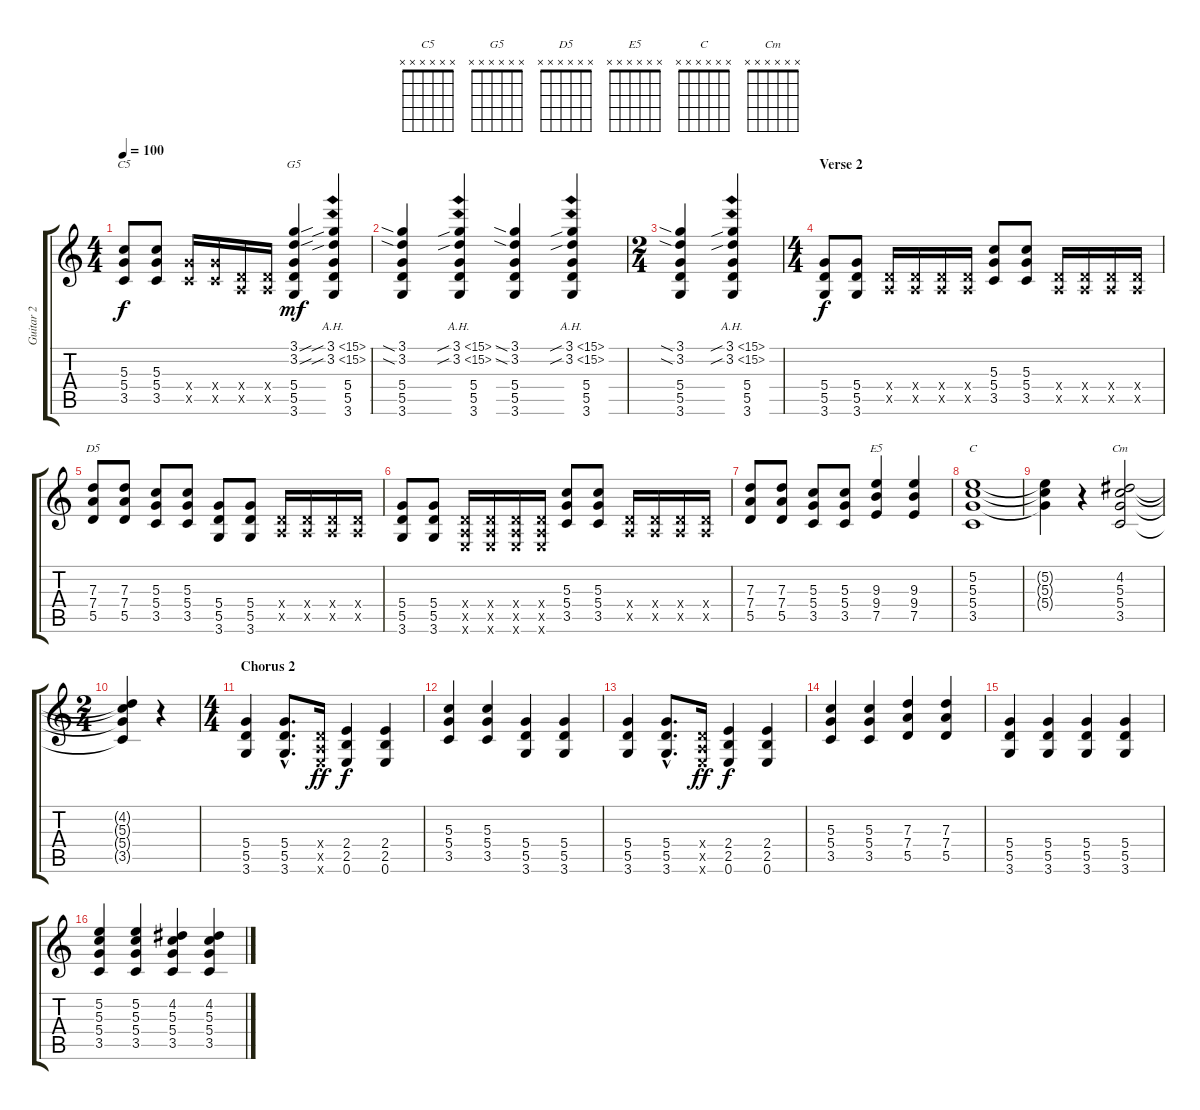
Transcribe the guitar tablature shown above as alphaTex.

\track ("Guitar 2" "Guitar 2") {instrument distortionguitar}
\staff {score tabs}
\tuning (E4 B3 G3 D3 A2 E2) {hide}
\chord ("C5" x x x x x x)
\chord ("G5" x x x x x x)
\chord ("D5" x x x x x x)
\chord ("E5" x x x x x x)
\chord ("C" x x x x x x)
\chord ("Cm" x x x x x x)
\ts (4 4)
\tempo 100
\clef g2
\ks c
(5.3 5.4 3.5).8{ch "C5" dy f} (5.3 5.4 3.5).8 (5.4{x} 3.5{x}).16 (5.4{x} 3.5{x}).16 (0.4{x} 0.5{x}).16 (0.4{x} 0.5{x}).16{volume 13} (3.1{sou} 3.2{sou} 5.4 5.5 3.6).4{ch "G5" dy mf} (3.1{ah 12 sib} 3.2{ah 12 sib} 5.4 5.5 3.6).4 |
(3.1{sia} 3.2{sia} 5.4 5.5 3.6).4 (3.1{ah 12 sib} 3.2{ah 12 sib} 5.4 5.5 3.6).4 (3.1{sia} 3.2{sia} 5.4 5.5 3.6).4 (3.1{ah 12 sib} 3.2{ah 12 sib} 5.4 5.5 3.6).4 |
\ts (2 4)
(3.1{sia} 3.2{sia} 5.4 5.5 3.6).4 (3.1{ah 12 sib} 3.2{ah 12 sib} 5.4 5.5 3.6).4 |
\ts (4 4)
\section ("" "Verse 2")
(5.4 5.5 3.6).8{dy f volume 9 instrument electricguitarclean} (5.4 5.5 3.6).8 (0.4{x} 0.5{x}).16 (0.4{x} 0.5{x}).16 (0.4{x} 0.5{x}).16 (0.4{x} 0.5{x}).16 (5.3 5.4 3.5).8 (5.3 5.4 3.5).8 (0.4{x} 0.5{x}).16 (0.4{x} 0.5{x}).16 (0.4{x} 0.5{x}).16 (0.4{x} 0.5{x}).16 |
(7.3 7.4 5.5).8{ch "D5"} (7.3 7.4 5.5).8 (5.3 5.4 3.5).8 (5.3 5.4 3.5).8 (5.4 5.5 3.6).8 (5.4 5.5 3.6).8 (0.4{x} 0.5{x}).16 (0.4{x} 0.5{x}).16 (0.4{x} 0.5{x}).16 (0.4{x} 0.5{x}).16 |
(5.4 5.5 3.6).8 (5.4 5.5 3.6).8 (0.4{x} 0.5{x} 0.6{x}).16 (0.4{x} 0.5{x} 0.6{x}).16 (0.4{x} 0.5{x} 0.6{x}).16 (0.4{x} 0.5{x} 0.6{x}).16 (5.3 5.4 3.5).8 (5.3 5.4 3.5).8 (0.4{x} 0.5{x}).16 (0.4{x} 0.5{x}).16 (0.4{x} 0.5{x}).16 (0.4{x} 0.5{x}).16 |
(7.3 7.4 5.5).8 (7.3 7.4 5.5).8 (5.3 5.4 3.5).8 (5.3 5.4 3.5).8 (9.3 9.4 7.5).4{ch "E5" volume 13 instrument distortionguitar} (9.3 9.4 7.5).4 |
(5.2 5.3 5.4 3.5).1{ch "C" volume 3} |
(5.2{t} 5.3{t} 5.4{t}).4 r.4{volume 13} (4.2 5.3 5.4 3.5).2{ch "Cm"} |
\ts (2 4)
(4.2{t} 5.3{t} 5.4{t} 3.5{t}).4 r.4 |
\ts (4 4)
\section ("" "Chorus 2")
(5.4 5.5 3.6).4 (5.4{hac} 5.5{hac} 3.6{hac}).8{d} (0.4{x} 0.5{x} 0.6{x}).16{dy ff} (2.4 2.5 0.6).4{dy f} (2.4 2.5 0.6).4 |
(5.3 5.4 3.5).4 (5.3 5.4 3.5).4 (5.4 5.5 3.6).4 (5.4 5.5 3.6).4 |
(5.4 5.5 3.6).4 (5.4{hac} 5.5{hac} 3.6{hac}).8{d} (0.4{x} 0.5{x} 0.6{x}).16{dy ff} (2.4 2.5 0.6).4{dy f} (2.4 2.5 0.6).4 |
(5.3 5.4 3.5).4 (5.3 5.4 3.5).4 (7.3 7.4 5.5).4 (7.3 7.4 5.5).4 |
(5.4 5.5 3.6).4 (5.4 5.5 3.6).4 (5.4 5.5 3.6).4 (5.4 5.5 3.6).4 |
(5.2 5.3 5.4 3.5).4 (5.2 5.3 5.4 3.5).4 (4.2 5.3 5.4 3.5).4 (4.2 5.3 5.4 3.5).4
